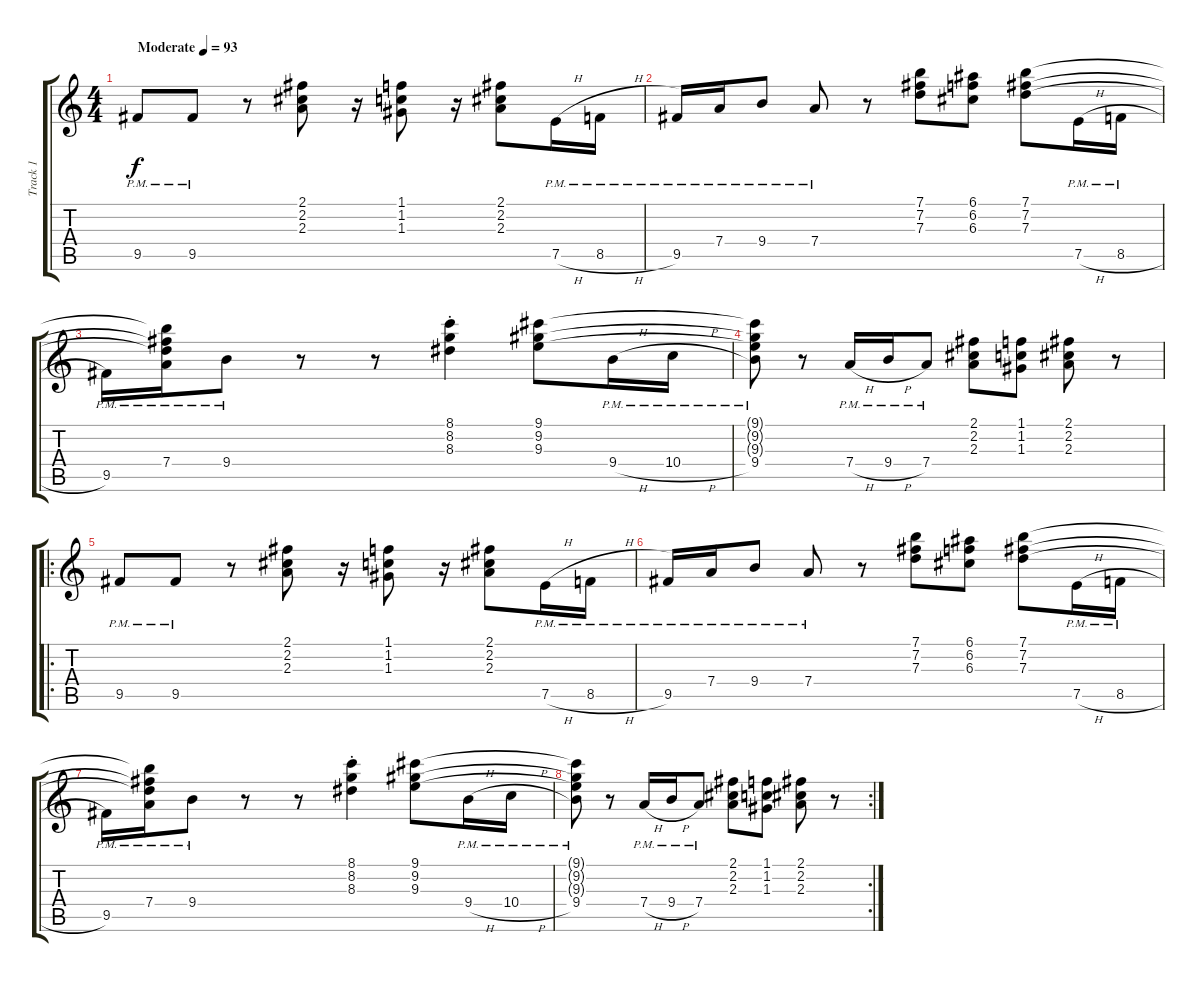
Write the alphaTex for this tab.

\track ("Track 1" "Track 1") {instrument electricguitarjazz}
\staff {score tabs}
\tuning (E4 B3 G3 D3 A2 E2) {hide}
\ts (4 4)
\tempo (93 "Moderate")
\clef g2
\ks c
9.5{pm}.8{dy f instrument electricguitarjazz} 9.5{pm}.8 r.8 (2.1 2.2 2.3).8 r.16 (1.1 1.2 1.3).8 r.16 (2.1 2.2 2.3).8 7.5{h pm}.16 8.5{h pm}.16 |
9.5{pm}.16 7.4{pm}.16 9.4{pm}.8 7.4{pm}.8 r.8 (7.1 7.2 7.3).8 (6.1 6.2 6.3).8 (7.1 7.2 7.3).8 7.5{h pm}.16 8.5{h pm}.16 |
9.5{pm}.16 (7.1{t} 7.2{t} 7.3{t} 7.4{pm}).16 9.4{pm}.8 r.8 r.8 (8.1{st} 8.2{st} 8.3{st}).4 (9.1 9.2 9.3).8 9.4{h pm}.16 10.4{h pm}.16 |
(9.1{t} 9.2{t} 9.3{t} 9.4{pm}).8 r.8 7.4{h pm}.16 9.4{h pm}.16 7.4{pm}.8 (2.1 2.2 2.3).8 (1.1 1.2 1.3).8 (2.1 2.2 2.3).8 r.8 |
\ro
9.5{pm}.8 9.5{pm}.8 r.8 (2.1 2.2 2.3).8 r.16 (1.1 1.2 1.3).8 r.16 (2.1 2.2 2.3).8 7.5{h pm}.16 8.5{h pm}.16 |
9.5{pm}.16 7.4{pm}.16 9.4{pm}.8 7.4{pm}.8 r.8 (7.1 7.2 7.3).8 (6.1 6.2 6.3).8 (7.1 7.2 7.3).8 7.5{h pm}.16 8.5{h pm}.16 |
9.5{pm}.16 (7.1{t} 7.2{t} 7.3{t} 7.4{pm}).16 9.4{pm}.8 r.8 r.8 (8.1{st} 8.2{st} 8.3{st}).4 (9.1 9.2 9.3).8 9.4{h pm}.16 10.4{h pm}.16 |
\rc 2
(9.1{t} 9.2{t} 9.3{t} 9.4{pm}).8 r.8 7.4{h pm}.16 9.4{h pm}.16 7.4{pm}.8 (2.1 2.2 2.3).8 (1.1 1.2 1.3).8 (2.1 2.2 2.3).8 r.8
